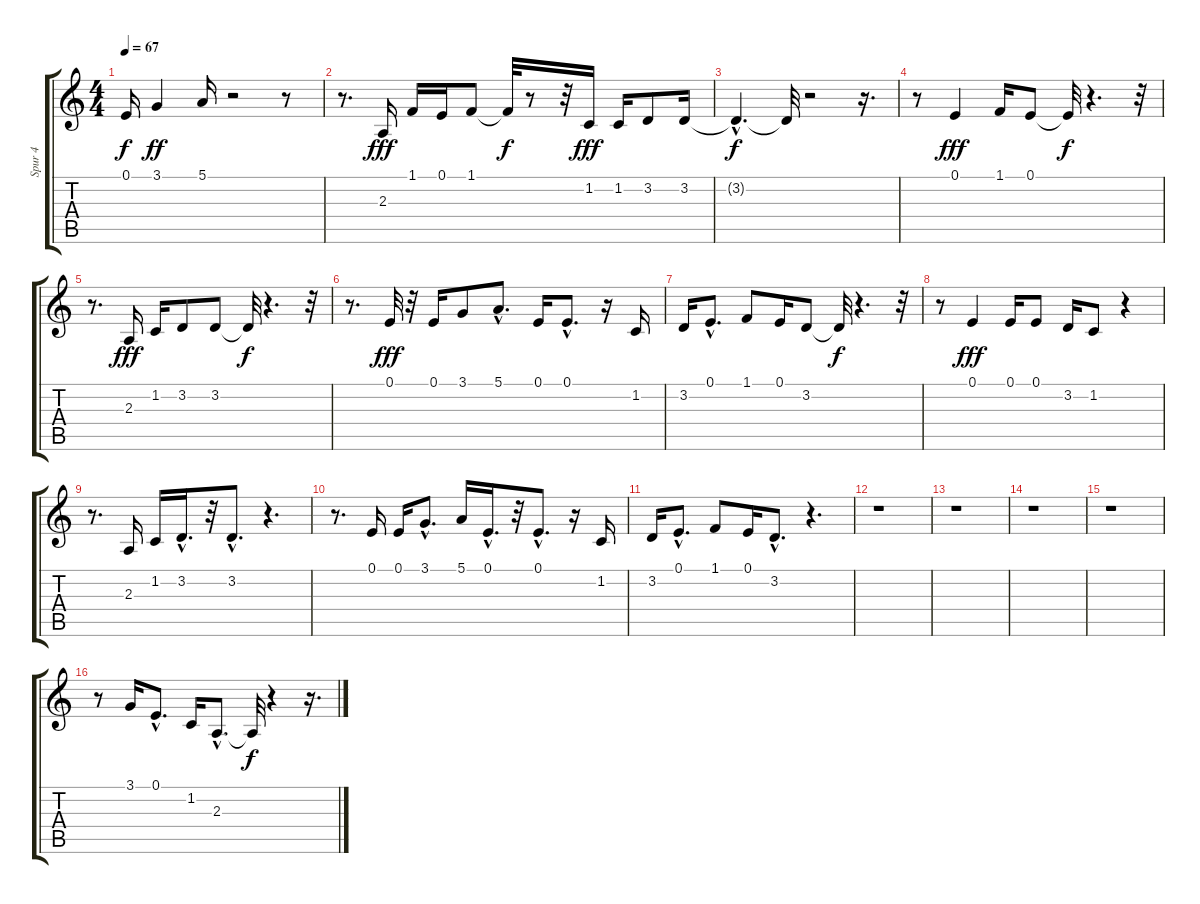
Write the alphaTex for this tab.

\track ("Spur 4" "Spur 4") {instrument altosax}
\staff {score tabs}
\tuning (E4 B3 G3 D3 A2 E2) {hide}
\ts (4 4)
\tempo 67
\clef g2
\ks c
0.1{t}.16{dy f} 3.1.4{dy ff} 5.1.16 r.2 r.8 |
r.8{d} 2.3.16{dy fff} 1.1.16 0.1.16 1.1.8 1.1{t}.32{dy f} r.8 r.32 1.2.16{dy fff} 1.2.16 3.2.8 3.2.16 |
3.2{hac t}.4{d dy f} 3.2{t}.32 r.2 r.16{d} |
r.8 0.1.4{dy fff} 1.1.16 0.1.8 0.1{t}.32{dy f} r.4{d} r.32 |
r.8{d} 2.3.16{dy fff} 1.2.16 3.2.8 3.2.8 3.2{t}.32{dy f} r.4{d} r.32 |
r.8{d} 0.1.32{dy fff} r.32 0.1.16 3.1.8 5.1{hac}.8{d} 0.1.16 0.1{hac}.8{d} r.16 1.2.16 |
3.2.16 0.1{hac}.8{d} 1.1.8 0.1.16 3.2.8 3.2{t}.32{dy f} r.4{d} r.32 |
r.8 0.1.4{dy fff} 0.1.16 0.1.8 3.2.16 1.2.8 r.4 |
r.8{d} 2.3.16 1.2.16 3.2{hac}.16{d} r.32 3.2{hac}.8{d} r.4{d} |
r.8{d} 0.1.16 0.1.16 3.1{hac}.8{d} 5.1.16 0.1{hac}.16{d} r.32 0.1{hac}.8{d} r.16 1.2.16 |
3.2.16 0.1{hac}.8{d} 1.1.8 0.1.16 3.2{hac}.8{d} r.4{d} |
r.1 |
r.1 |
r.1 |
r.1 |
r.8 3.1.16 0.1{hac}.8{d} 1.2.16 2.3{hac}.8{d} 2.3{t}.32{dy f} r.4 r.16{d}
